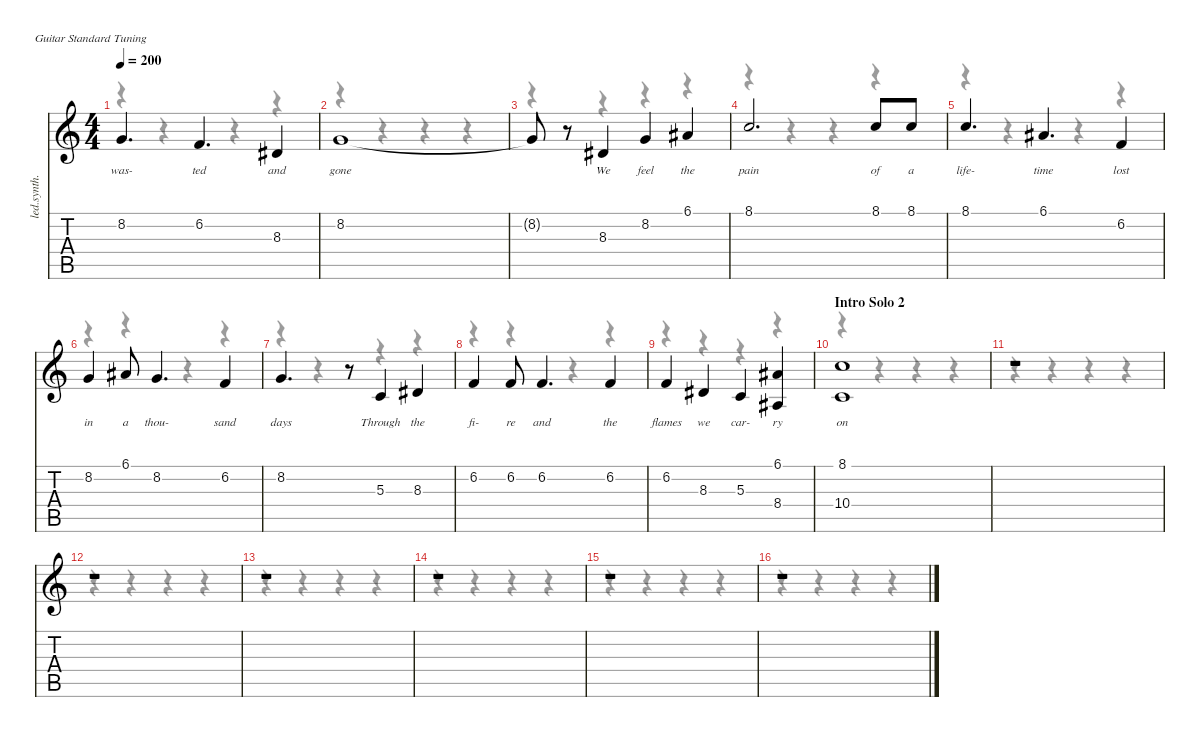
\defaultSystemsLayout 4
\hideDynamics
\bracketExtendMode nobrackets
\otherSystemsTrackNameOrientation horizontal
\track ("ZP Theart (Vocals)" "led.synth.") {instrument lead2sawtooth}
\staff {score tabs}
\tuning (E4 B3 G3 D3 A2 E2)
\voice
\ts (4 4)
\tempo 200
\clef g2
\ks c
8.2.4{d lyrics (0 "was-") lyrics (1 "") lyrics (2 "") lyrics (3 "") lyrics (4 "") dy f beam Up} 6.2.4{d lyrics (0 "ted") lyrics (1 "") lyrics (2 "") lyrics (3 "") lyrics (4 "") beam Up} 8.3{acc #}.4{lyrics (0 "and") lyrics (1 "") lyrics (2 "") lyrics (3 "") lyrics (4 "") beam Up} |
8.2.1{lyrics (0 "gone") lyrics (1 "") lyrics (2 "") lyrics (3 "") lyrics (4 "") beam Up} |
8.2{t}.8{beam Up} r.8{beam Up} 8.3{acc #}.4{lyrics (0 "We") lyrics (1 "") lyrics (2 "") lyrics (3 "") lyrics (4 "") beam Up} 8.2.4{lyrics (0 "feel") lyrics (1 "") lyrics (2 "") lyrics (3 "") lyrics (4 "") beam Up} 6.1{acc #}.4{lyrics (0 "the") lyrics (1 "") lyrics (2 "") lyrics (3 "") lyrics (4 "") beam Up} |
8.1.2{d lyrics (0 "pain") lyrics (1 "") lyrics (2 "") lyrics (3 "") lyrics (4 "") beam Up} 8.1.8{lyrics (0 "of") lyrics (1 "") lyrics (2 "") lyrics (3 "") lyrics (4 "") beam Up} 8.1.8{lyrics (0 "a") lyrics (1 "") lyrics (2 "") lyrics (3 "") lyrics (4 "") beam Up} |
8.1.4{d lyrics (0 "life-") lyrics (1 "") lyrics (2 "") lyrics (3 "") lyrics (4 "") beam Up} 6.1{acc #}.4{d lyrics (0 "time") lyrics (1 "") lyrics (2 "") lyrics (3 "") lyrics (4 "") beam Up} 6.2.4{lyrics (0 "lost") lyrics (1 "") lyrics (2 "") lyrics (3 "") lyrics (4 "") beam Up} |
8.2.4{lyrics (0 "in") lyrics (1 "") lyrics (2 "") lyrics (3 "") lyrics (4 "") beam Up} 6.1{acc #}.8{lyrics (0 "a") lyrics (1 "") lyrics (2 "") lyrics (3 "") lyrics (4 "") beam Up} 8.2.4{d lyrics (0 "thou-") lyrics (1 "") lyrics (2 "") lyrics (3 "") lyrics (4 "") beam Up} 6.2.4{lyrics (0 "sand") lyrics (1 "") lyrics (2 "") lyrics (3 "") lyrics (4 "") beam Up} |
8.2.4{d lyrics (0 "days") lyrics (1 "") lyrics (2 "") lyrics (3 "") lyrics (4 "") beam Up} r.8{beam Up} 5.3.4{lyrics (0 "Through") lyrics (1 "") lyrics (2 "") lyrics (3 "") lyrics (4 "") beam Up} 8.3{acc #}.4{lyrics (0 "the") lyrics (1 "") lyrics (2 "") lyrics (3 "") lyrics (4 "") beam Up} |
6.2.4{lyrics (0 "fi-") lyrics (1 "") lyrics (2 "") lyrics (3 "") lyrics (4 "") beam Up} 6.2.8{lyrics (0 "re") lyrics (1 "") lyrics (2 "") lyrics (3 "") lyrics (4 "") beam Up} 6.2.4{d lyrics (0 "and") lyrics (1 "") lyrics (2 "") lyrics (3 "") lyrics (4 "") beam Up} 6.2.4{lyrics (0 "the") lyrics (1 "") lyrics (2 "") lyrics (3 "") lyrics (4 "") beam Up} |
6.2.4{lyrics (0 "flames") lyrics (1 "") lyrics (2 "") lyrics (3 "") lyrics (4 "") beam Up} 8.3{acc #}.4{lyrics (0 "we") lyrics (1 "") lyrics (2 "") lyrics (3 "") lyrics (4 "") beam Up} 5.3.4{lyrics (0 "car-") lyrics (1 "") lyrics (2 "") lyrics (3 "") lyrics (4 "") beam Up} (6.1{acc #} 8.4{acc #}).4{lyrics (0 "ry") lyrics (1 "") lyrics (2 "") lyrics (3 "") lyrics (4 "") dy mp beam Up} |
\section ("" "Intro Solo 2")
(8.1 10.4).1{lyrics (0 "on") lyrics (1 "") lyrics (2 "") lyrics (3 "") lyrics (4 "") beam Up} |
r.1{beam Up} |
r.1{beam Up} |
r.1{beam Up} |
r.1{beam Up} |
r.1{beam Up} |
r.1{beam Up}
\voice
\clef g2
\ottava regular
\simile none
\ks c
r.4{dy mf beam Down} r.4{beam Down} r.4{beam Down} r.4{beam Down} |
r.4{beam Down} r.4{beam Down} r.4{beam Down} r.4{beam Down} |
r.4{beam Down} r.4{beam Down} r.4{beam Down} r.4{beam Down} |
r.4{beam Down} r.4{beam Down} r.4{beam Down} r.4{beam Down} |
r.4{beam Down} r.4{beam Down} r.4{beam Down} r.4{beam Down} |
r.4{beam Down} r.4{beam Down} r.4{beam Down} r.4{beam Down} |
r.4{beam Down} r.4{beam Down} r.4{beam Down} r.4{beam Down} |
r.4{beam Down} r.4{beam Down} r.4{beam Down} r.4{beam Down} |
r.4{beam Down} r.4{beam Down} r.4{beam Down} r.4{beam Down} |
r.4{beam Down} r.4{beam Down} r.4{beam Down} r.4{beam Down} |
r.4{beam Down} r.4{beam Down} r.4{beam Down} r.4{beam Down} |
r.4{beam Down} r.4{beam Down} r.4{beam Down} r.4{beam Down} |
r.4{beam Down} r.4{beam Down} r.4{beam Down} r.4{beam Down} |
r.4{beam Down} r.4{beam Down} r.4{beam Down} r.4{beam Down} |
r.4{beam Down} r.4{beam Down} r.4{beam Down} r.4{beam Down} |
r.4{beam Down} r.4{beam Down} r.4{beam Down} r.4{beam Down}
